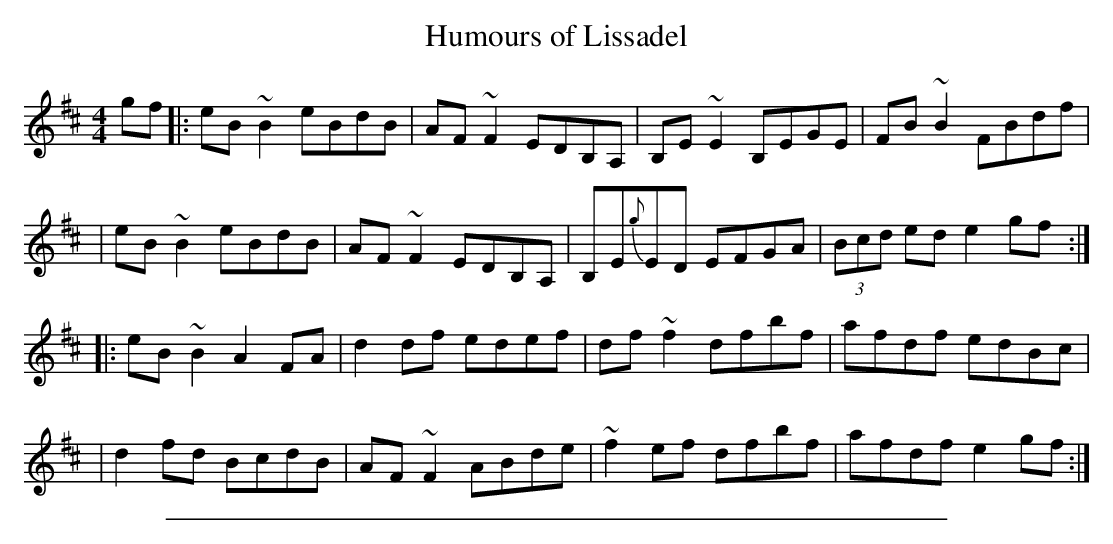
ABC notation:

X:1
T: Humours of Lissadel
M:4/4
L:1/8
K:EDor
gf \
|: eB~B2 eBdB | AF~F2 EDB,A, | B,E~E2 B,EGE | FB~B2 FBdf |
| eB~B2 eBdB | AF~F2 EDB,A, | B,E{g}ED EFGA | (3Bcd ed e2gf :|
|: eB~B2 A2FA | d2 df edef | df~f2 dfbf | afdf edBc  |
| d2 fd BcdB | AF~F2 ABde | ~f2ef dfbf | afdf e2gf:|
